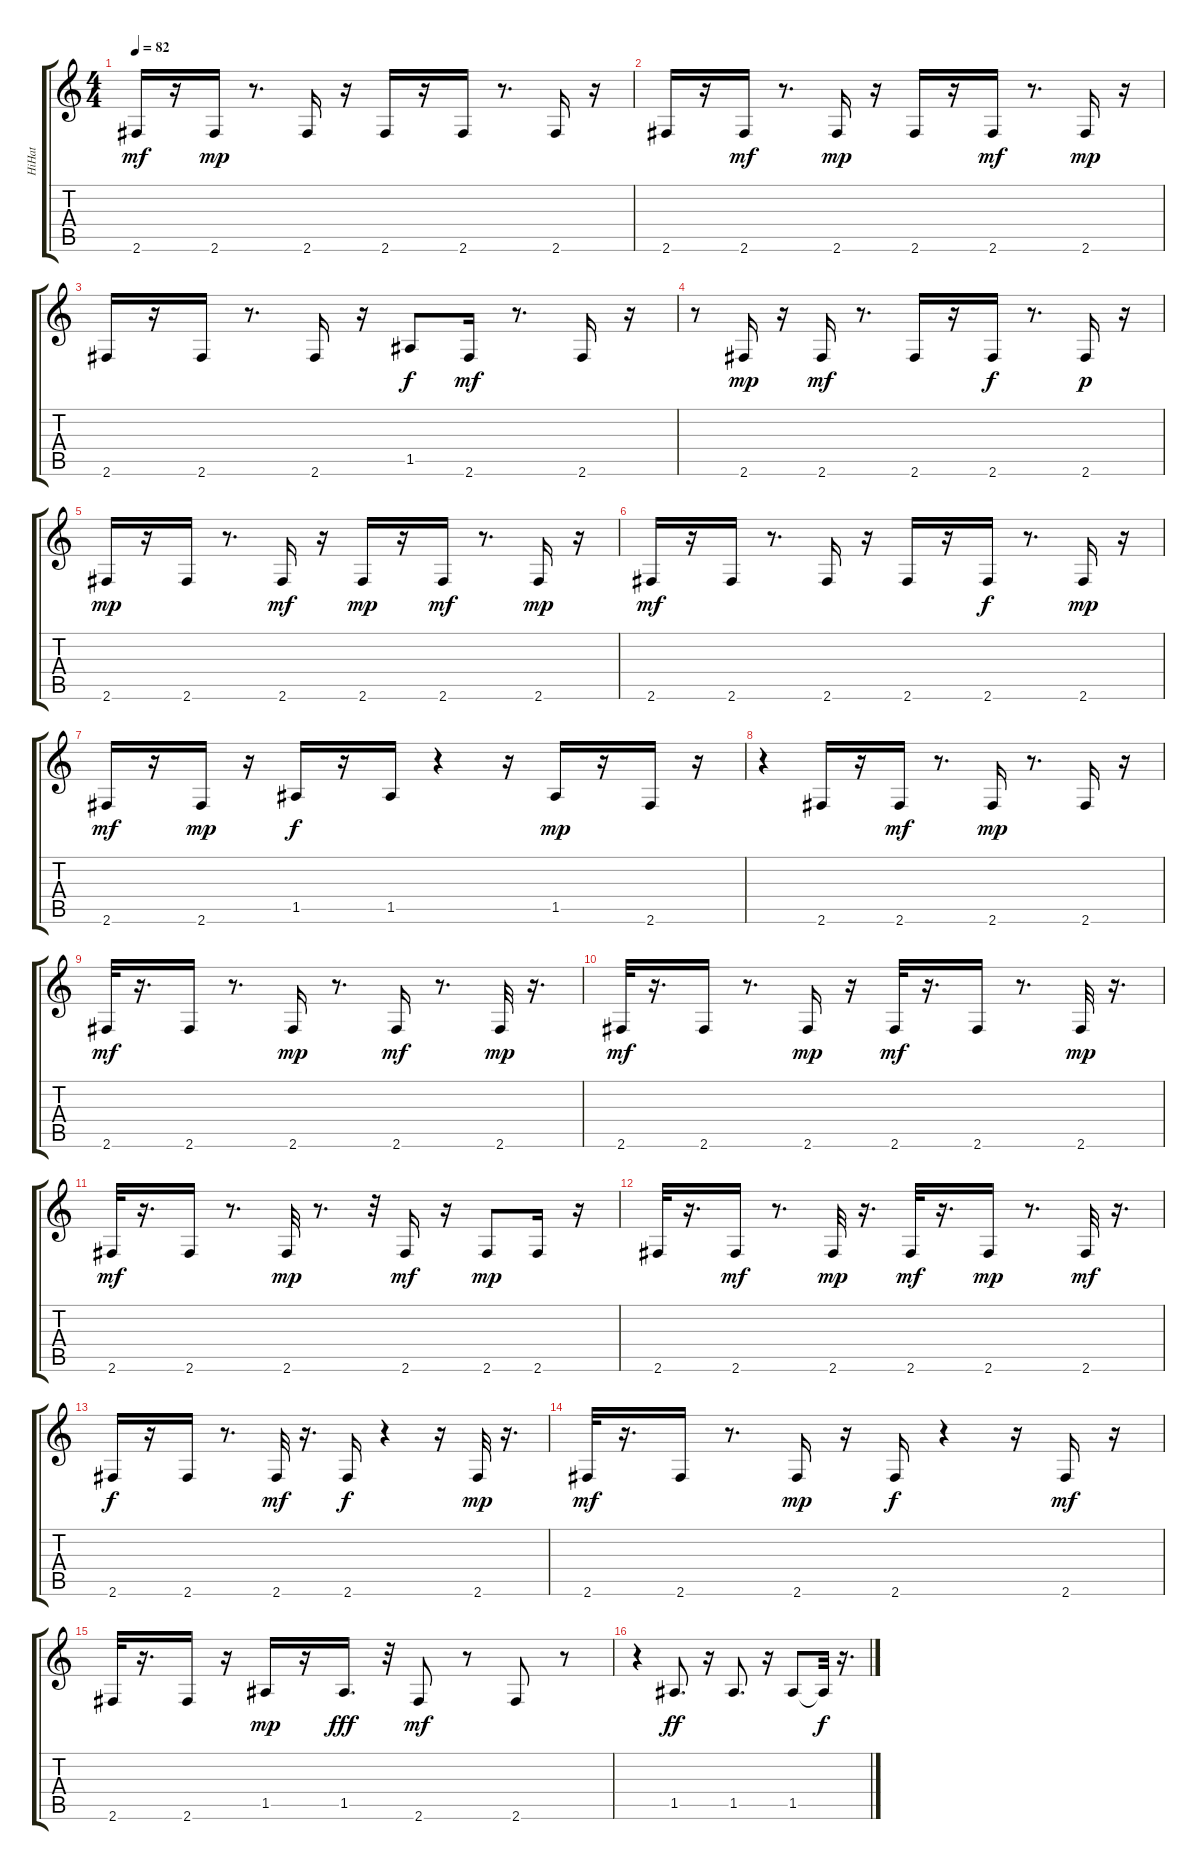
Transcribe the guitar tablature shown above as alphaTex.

\track ("HiHat" "HiHat") {instrument acousticguitarsteel}
\staff {score tabs}
\tuning (E4 B3 G3 D3 A2 E2) {hide}
\ts (4 4)
\tempo 82
\clef g2
\ks c
2.6.16{dy mf} r.16 2.6.16{dy mp} r.8{d} 2.6.16 r.16 2.6.16 r.16 2.6.16 r.8{d} 2.6.16 r.16 |
2.6.16 r.16 2.6.16{dy mf} r.8{d} 2.6.16{dy mp} r.16 2.6.16 r.16 2.6.16{dy mf} r.8{d} 2.6.16{dy mp} r.16 |
2.6.16 r.16 2.6.16 r.8{d} 2.6.16 r.16 1.5.8{dy f} 2.6.16{dy mf} r.8{d} 2.6.16 r.16 |
r.8 2.6.16{dy mp} r.16 2.6.16{dy mf} r.8{d} 2.6.16 r.16 2.6.16{dy f} r.8{d} 2.6.16{dy p} r.16 |
2.6.16{dy mp} r.16 2.6.16 r.8{d} 2.6.16{dy mf} r.16 2.6.16{dy mp} r.16 2.6.16{dy mf} r.8{d} 2.6.16{dy mp} r.16 |
2.6.16{dy mf} r.16 2.6.16 r.8{d} 2.6.16 r.16 2.6.16 r.16 2.6.16{dy f} r.8{d} 2.6.16{dy mp} r.16 |
2.6.16{dy mf} r.16 2.6.16{dy mp} r.16 1.5.16{dy f} r.16 1.5.16 r.4 r.16 1.5.16{dy mp} r.16 2.6.16 r.16 |
r.4 2.6.16 r.16 2.6.16{dy mf} r.8{d} 2.6.16{dy mp} r.8{d} 2.6.16 r.16 |
2.6.32{dy mf} r.16{d} 2.6.16 r.8{d} 2.6.16{dy mp} r.8{d} 2.6.16{dy mf} r.8{d} 2.6.32{dy mp} r.16{d} |
2.6.32{dy mf} r.16{d} 2.6.16 r.8{d} 2.6.16{dy mp} r.16 2.6.32{dy mf} r.16{d} 2.6.16 r.8{d} 2.6.32{dy mp} r.16{d} |
2.6.32{dy mf} r.16{d} 2.6.16 r.8{d} 2.6.32{dy mp} r.8{d} r.32 2.6.16{dy mf} r.16 2.6.8{dy mp} 2.6.16 r.16 |
2.6.32 r.16{d} 2.6.16{dy mf} r.8{d} 2.6.32{dy mp} r.16{d} 2.6.32{dy mf} r.16{d} 2.6.16{dy mp} r.8{d} 2.6.32{dy mf} r.16{d} |
2.6.16{dy f} r.16 2.6.16 r.8{d} 2.6.32{dy mf} r.16{d} 2.6.16{dy f} r.4 r.16 2.6.32{dy mp} r.16{d} |
2.6.32{dy mf} r.16{d} 2.6.16 r.8{d} 2.6.16{dy mp} r.16 2.6.16{dy f} r.4 r.16 2.6.16{dy mf} r.16 |
2.6.32 r.16{d} 2.6.16 r.16 1.5.16{dy mp} r.16 1.5.16{d dy fff} r.32 2.6.8{dy mf} r.8 2.6.8 r.8 |
r.4 1.5.8{d dy ff} r.16 1.5.8{d} r.16 1.5.8 1.5{t}.32{dy f} r.16{d}
